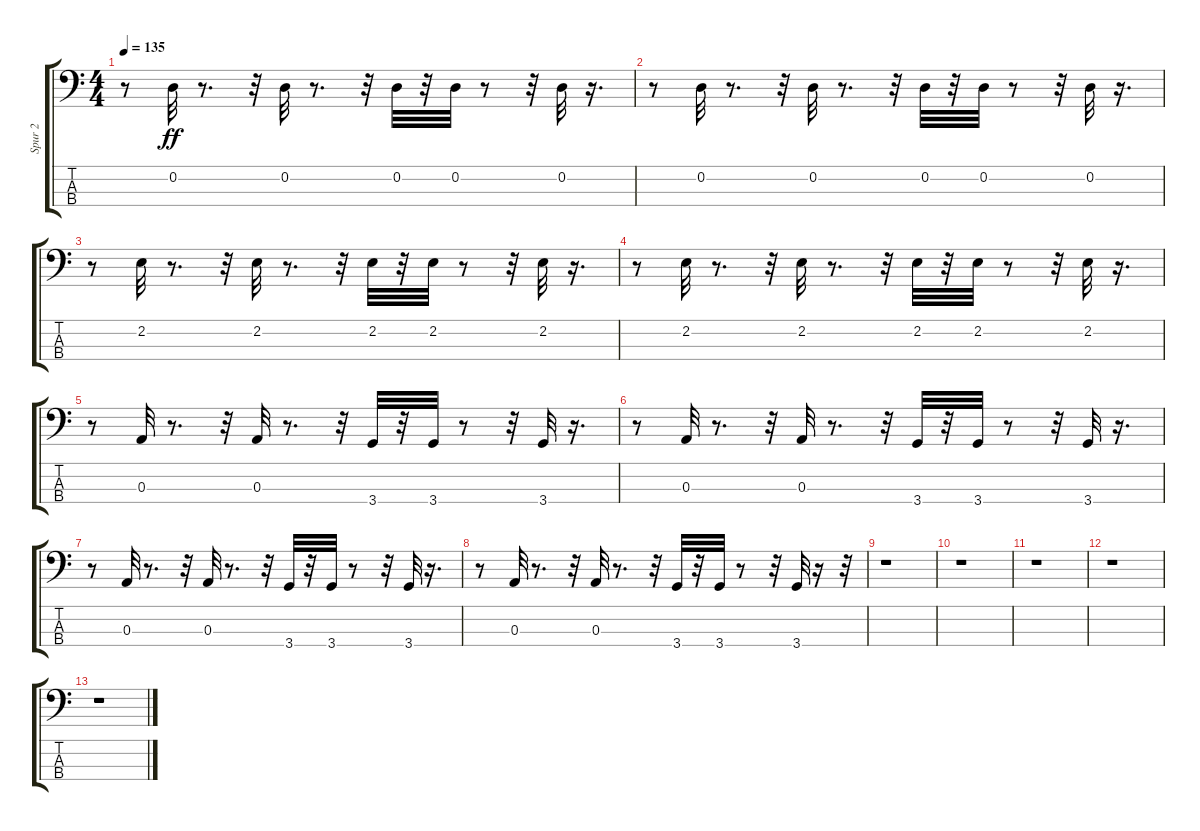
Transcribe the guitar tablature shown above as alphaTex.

\track ("Spur 2" "Spur 2") {instrument electricbassfinger}
\staff {score tabs}
\tuning (G2 D2 A1 E1) {hide}
\ts (4 4)
\tempo 135
\clef f4
\ks c
r.8{dy ff} 0.2.32 r.8{d} r.32 0.2.32 r.8{d} r.32 0.2.32 r.32 0.2.32 r.8 r.32 0.2.32 r.16{d} |
r.8 0.2.32 r.8{d} r.32 0.2.32 r.8{d} r.32 0.2.32 r.32 0.2.32 r.8 r.32 0.2.32 r.16{d} |
r.8 2.2.32 r.8{d} r.32 2.2.32 r.8{d} r.32 2.2.32 r.32 2.2.32 r.8 r.32 2.2.32 r.16{d} |
r.8 2.2.32 r.8{d} r.32 2.2.32 r.8{d} r.32 2.2.32 r.32 2.2.32 r.8 r.32 2.2.32 r.16{d} |
r.8 0.3.32 r.8{d} r.32 0.3.32 r.8{d} r.32 3.4.32 r.32 3.4.32 r.8 r.32 3.4.32 r.16{d} |
r.8 0.3.32 r.8{d} r.32 0.3.32 r.8{d} r.32 3.4.32 r.32 3.4.32 r.8 r.32 3.4.32 r.16{d} |
r.8 0.3.32 r.8{d} r.32 0.3.32 r.8{d} r.32 3.4.32 r.32 3.4.32 r.8 r.32 3.4.32 r.16{d} |
r.8 0.3.32 r.8{d} r.32 0.3.32 r.8{d} r.32 3.4.32 r.32 3.4.32 r.8 r.32 3.4.32 r.16 r.32 |
r.1 |
r.1 |
r.1 |
r.1 |
r.1
